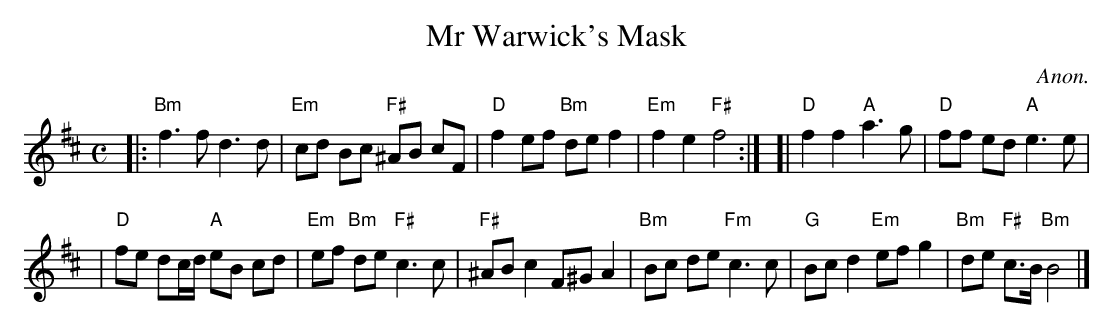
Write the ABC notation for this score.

X:1
T: Mr Warwick's Mask
C: Anon.
M: C
L: 1/8
K: Bm
|:"Bm"f3 f d3 d | "Em"cd Bc "F#"^AB cF \
|  "D"f2 ef "Bm"de f2 | "Em"f2 e2 "F#"f4 :| \
[| "D"f2 f2 "A"a3 g | "D"ff ed "A"e3 e |
|  "D"fe dc/d/ "A"eB cd | "Em"ef "Bm"de "F#"c3 c \
| "F#"^AB c2 F^G A2 | "Bm"Bc de "Fm"c3 c \
|  "G"Bc d2 "Em"ef g2 | "Bm"de "F#"c>B "Bm"B4 |]
